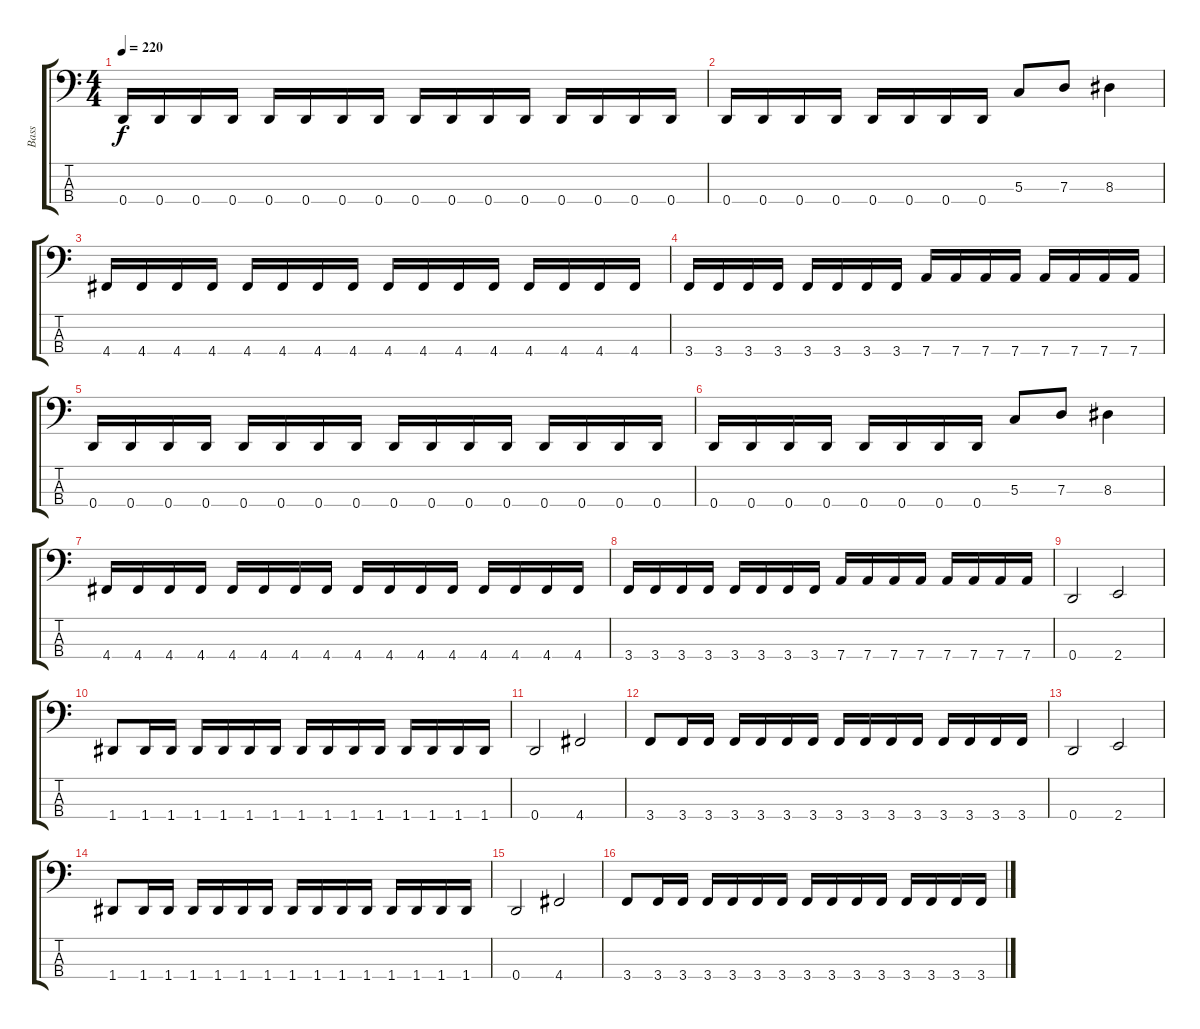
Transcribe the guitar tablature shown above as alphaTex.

\track ("Bass" "Bass") {instrument electricbasspick}
\staff {score tabs}
\tuning (F2 C2 G1 D1) {hide}
\ts (4 4)
\tempo 220
\clef f4
\ks c
0.4.16{dy f} 0.4.16 0.4.16 0.4.16 0.4.16 0.4.16 0.4.16 0.4.16 0.4.16 0.4.16 0.4.16 0.4.16 0.4.16 0.4.16 0.4.16 0.4.16 |
0.4.16 0.4.16 0.4.16 0.4.16 0.4.16 0.4.16 0.4.16 0.4.16 5.3.8 7.3.8 8.3.4 |
4.4.16 4.4.16 4.4.16 4.4.16 4.4.16 4.4.16 4.4.16 4.4.16 4.4.16 4.4.16 4.4.16 4.4.16 4.4.16 4.4.16 4.4.16 4.4.16 |
3.4.16 3.4.16 3.4.16 3.4.16 3.4.16 3.4.16 3.4.16 3.4.16 7.4.16 7.4.16 7.4.16 7.4.16 7.4.16 7.4.16 7.4.16 7.4.16 |
0.4.16 0.4.16 0.4.16 0.4.16 0.4.16 0.4.16 0.4.16 0.4.16 0.4.16 0.4.16 0.4.16 0.4.16 0.4.16 0.4.16 0.4.16 0.4.16 |
0.4.16 0.4.16 0.4.16 0.4.16 0.4.16 0.4.16 0.4.16 0.4.16 5.3.8 7.3.8 8.3.4 |
4.4.16 4.4.16 4.4.16 4.4.16 4.4.16 4.4.16 4.4.16 4.4.16 4.4.16 4.4.16 4.4.16 4.4.16 4.4.16 4.4.16 4.4.16 4.4.16 |
3.4.16 3.4.16 3.4.16 3.4.16 3.4.16 3.4.16 3.4.16 3.4.16 7.4.16 7.4.16 7.4.16 7.4.16 7.4.16 7.4.16 7.4.16 7.4.16 |
0.4.2 2.4.2 |
1.4.8 1.4.16 1.4.16 1.4.16 1.4.16 1.4.16 1.4.16 1.4.16 1.4.16 1.4.16 1.4.16 1.4.16 1.4.16 1.4.16 1.4.16 |
0.4.2 4.4.2 |
3.4.8 3.4.16 3.4.16 3.4.16 3.4.16 3.4.16 3.4.16 3.4.16 3.4.16 3.4.16 3.4.16 3.4.16 3.4.16 3.4.16 3.4.16 |
0.4.2 2.4.2 |
1.4.8 1.4.16 1.4.16 1.4.16 1.4.16 1.4.16 1.4.16 1.4.16 1.4.16 1.4.16 1.4.16 1.4.16 1.4.16 1.4.16 1.4.16 |
0.4.2 4.4.2 |
3.4.8 3.4.16 3.4.16 3.4.16 3.4.16 3.4.16 3.4.16 3.4.16 3.4.16 3.4.16 3.4.16 3.4.16 3.4.16 3.4.16 3.4.16
